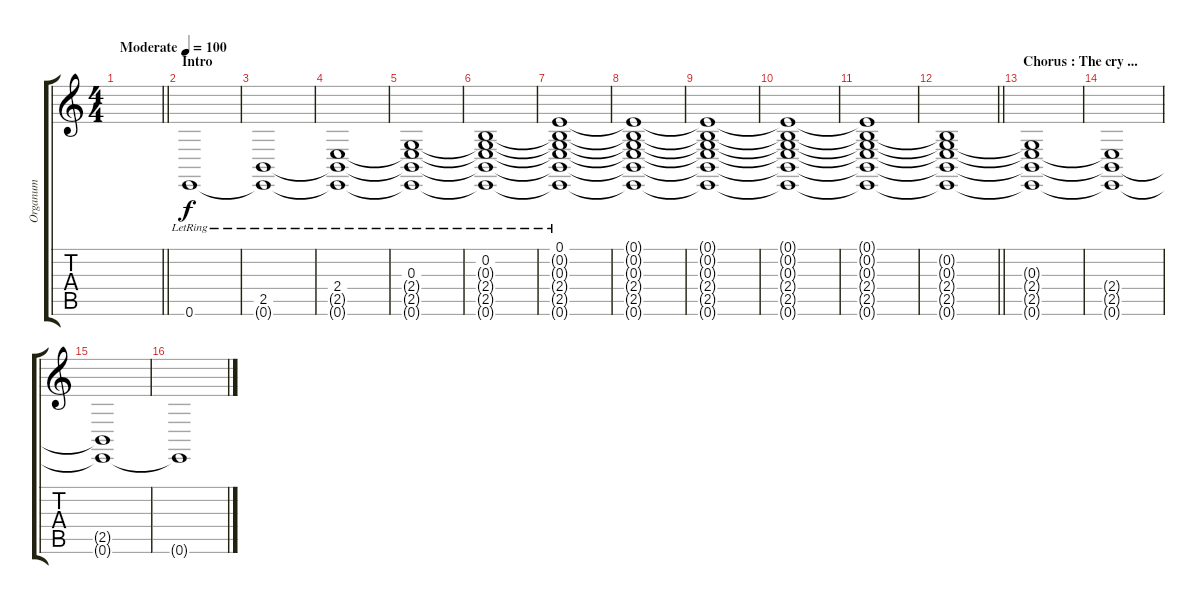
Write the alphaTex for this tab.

\track ("Organum" "Organum") {instrument churchorgan}
\staff {score tabs}
\tuning (E4 B3 G3 D3 A2 E2) {hide}
\ts (4 4)
\tempo (100 "Moderate")
\clef g2
\barLineRight lightlight
\ks c
|
\section ("" "Intro")
0.6{lr}.1 |
(2.5{lr} 0.6{t}).1 |
(2.4{lr} 2.5{t} 0.6{t}).1 |
(0.3{lr} 2.4{t} 2.5{t} 0.6{t}).1 |
(0.2{lr} 0.3{t} 2.4{t} 2.5{t} 0.6{t}).1 |
(0.1{lr} 0.2{t} 0.3{t} 2.4{t} 2.5{t} 0.6{t}).1 |
(0.1{t} 0.2{t} 0.3{t} 2.4{t} 2.5{t} 0.6{t}).1 |
(0.1{t} 0.2{t} 0.3{t} 2.4{t} 2.5{t} 0.6{t}).1 |
(0.1{t} 0.2{t} 0.3{t} 2.4{t} 2.5{t} 0.6{t}).1 |
(0.1{t} 0.2{t} 0.3{t} 2.4{t} 2.5{t} 0.6{t}).1 |
\barLineRight lightlight
(0.2{t} 0.3{t} 2.4{t} 2.5{t} 0.6{t}).1 |
\section ("" "Chorus : The cry ...")
(0.3{t} 2.4{t} 2.5{t} 0.6{t}).1{volume 2} |
(2.4{t} 2.5{t} 0.6{t}).1 |
(2.5{t} 0.6{t}).1 |
0.6{t}.1
